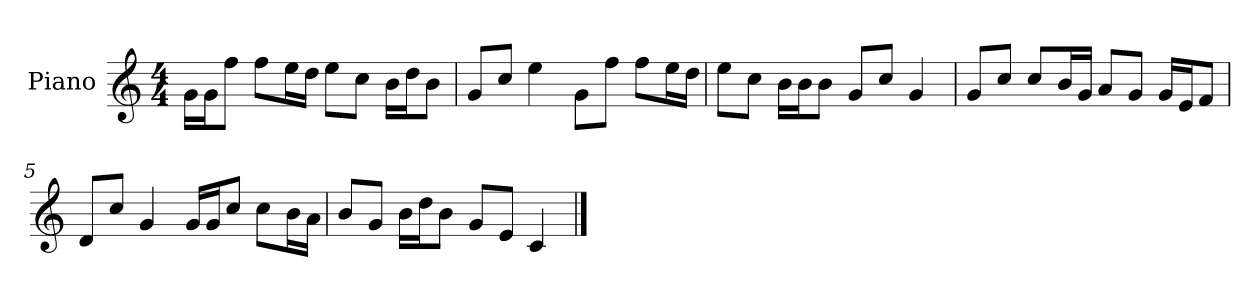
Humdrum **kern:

**kern
*part1
*staff1
*I"Piano
*I'P-no
*clefG2
*k[]
*M4/4
*MM90
=1
16g\LL
16g\J
8ff\J
8ff\L
16ee\L
16dd\JJ
8ee\L
8cc\J
16b\LL
16dd\J
8b\J
=2
8g/L
8cc/J
4ee\
8g\L
8ff\J
8ff\L
16ee\L
16dd\JJ
=3
8ee\L
8cc\J
16b\LL
16b\J
8b\J
8g/L
8cc/J
4g/
=4
8g/L
8cc/J
8cc/L
16b/L
16g/JJ
8a/L
8g/J
16g/LL
16e/J
8f/J
!!LO:LB:g=z
=5
8d/L
8cc/J
4g/
16g/LL
16g/J
8cc/J
8cc\L
16b\L
16a\JJ
=6
8b/L
8g/J
16b\LL
16dd\J
8b\J
8g/L
8e/J
4c/
==
*-
